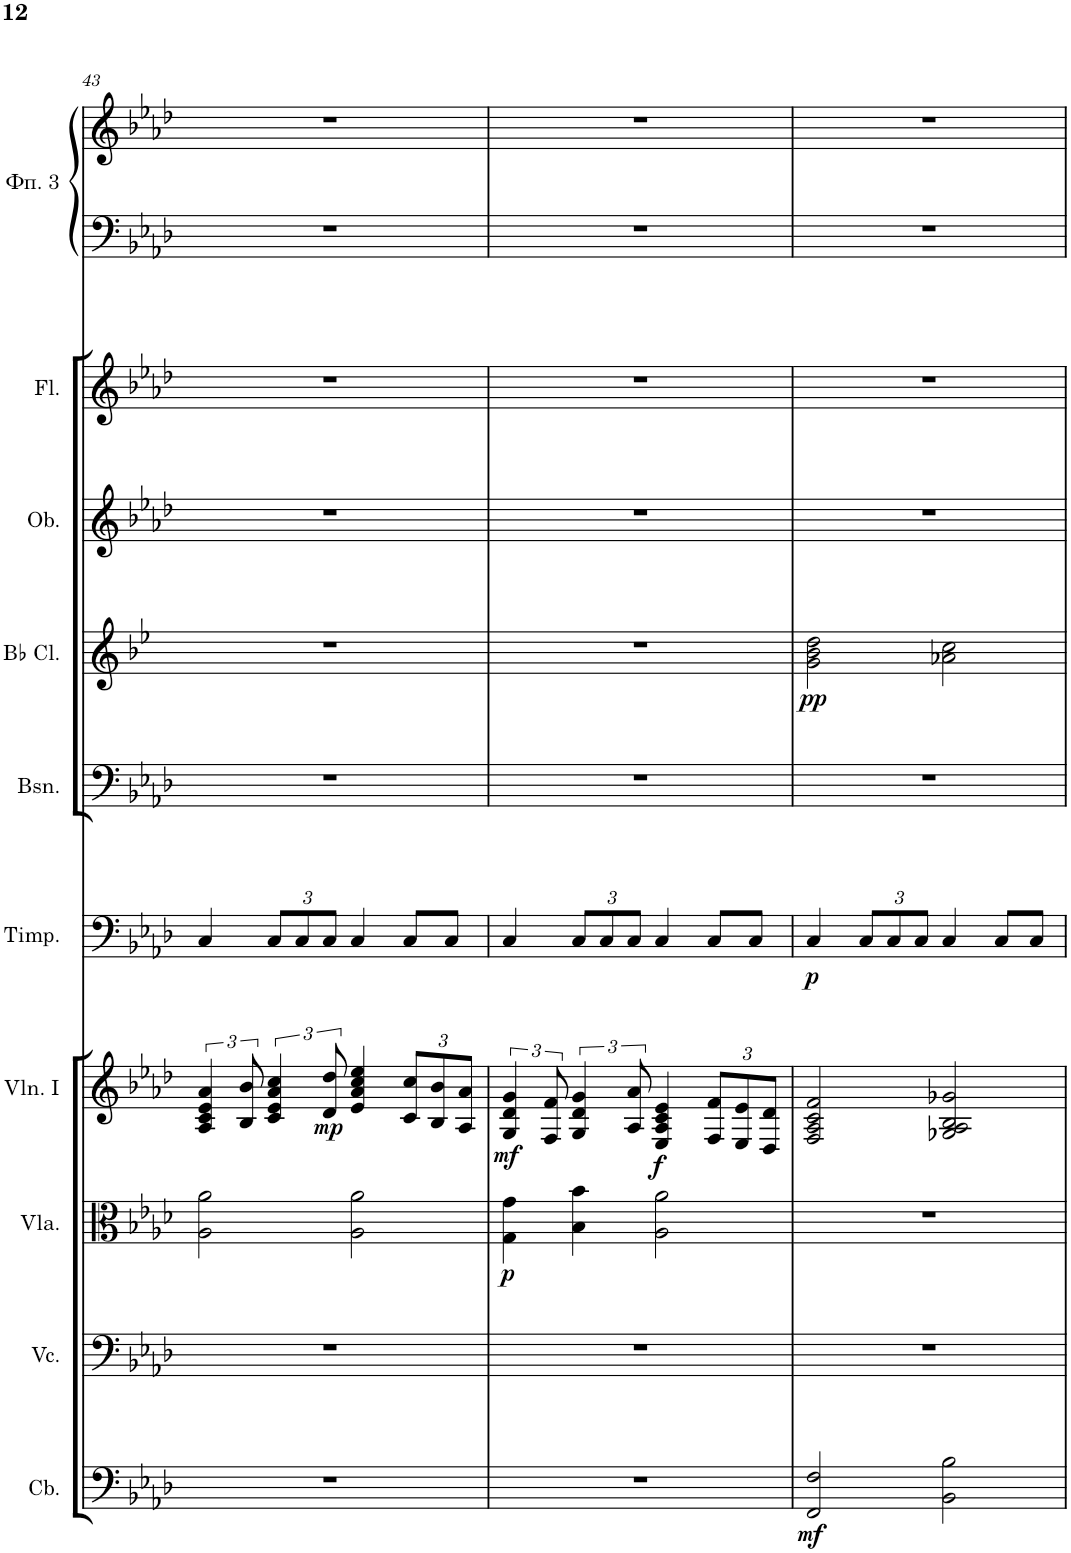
**kern	**dynam	**kern	**kern	**dynam	**kern	**dynam	**kern	**dynam	**kern	**kern	**dynam	**kern	**kern	**kern	**kern
*part10	*part10	*part9	*part8	*part8	*part7	*part7	*part6	*part6	*part5	*part4	*part4	*part3	*part2	*part1	*part1
*staff11	*staff11	*staff10	*staff9	*staff9	*staff8	*staff8	*staff7	*staff7	*staff6	*staff5	*staff5	*staff4	*staff3	*staff2	*staff1
*I"Contrabasses	*	*I"Violoncellos	*I"Violas	*	*I"Violins I	*	*I"Timpani	*	*I"Bassoons	*I"Clarinets in Bb	*	*I"Oboes	*I"Flutes	*I"Фортепиано 3	*
*I'Cb.	*	*I'Vc.	*I'Vla.	*	*I'Vln. I	*	*I'Timp.	*	*I'Bsn.	*	*	*I'Ob.	*I'Fl.	*	*
!!LO:PB:g=z
*clefF4	*	*clefF4	*clefC3	*	*clefG2	*	*clefF4	*	*clefF4	*clefG2	*	*clefG2	*clefG2	*clefF4	*clefG2
*Trd7c12	*	*	*	*	*	*	*	*	*	*Trd1c2	*	*	*	*	*
*k[b-e-a-d-]	*	*k[b-e-a-d-]	*k[b-e-a-d-]	*	*k[b-e-a-d-]	*	*k[b-e-a-d-]	*	*k[b-e-a-d-]	*k[b-e-]	*	*k[b-e-a-d-]	*k[b-e-a-d-]	*k[b-e-a-d-]	*k[b-e-a-d-]
*M4/4	*	*M4/4	*M4/4	*	*M4/4	*	*M4/4	*	*M4/4	*M4/4	*	*M4/4	*M4/4	*M4/4	*M4/4
=43	=43	=43	=43	=43	=43	=43	=43	=43	=43	=43	=43	=43	=43	=43	=43
1r	.	1r	2A-\ 2a-\	.	6A-/ 6c/ 6e-/ 6a-/	.	4C/	.	1r	1r	.	1r	1r	1r	1r
.	.	.	.	.	12B-/ 12b-/	.	.	.	.	.	.	.	.	.	.
*	*	*	*	*	*	*	*Xbrackettup	*	*	*	*	*	*	*	*
.	.	.	.	.	6c/ 6e-/ 6a-/ 6cc/	.	12C/L	.	.	.	.	.	.	.	.
.	.	.	.	.	.	.	12C/	.	.	.	.	.	.	.	.
!	!	!	!	!	!	!LO:DY:b	!	!	!	!	!	!	!	!	!
.	.	.	.	.	12d-/ 12dd-/	mp	12C/J	.	.	.	.	.	.	.	.
.	.	.	2A-\ 2a-\	.	4e-/ 4a-/ 4cc/ 4ee-/	.	4C/	.	.	.	.	.	.	.	.
*	*	*	*	*	*Xbrackettup	*	*	*	*	*	*	*	*	*	*
.	.	.	.	.	12c/ 12cc/L	.	8C/L	.	.	.	.	.	.	.	.
.	.	.	.	.	12B-/ 12b-/	.	.	.	.	.	.	.	.	.	.
.	.	.	.	.	.	.	8C/J	.	.	.	.	.	.	.	.
.	.	.	.	.	12A-/ 12a-/J	.	.	.	.	.	.	.	.	.	.
=44	=44	=44	=44	=44	=44	=44	=44	=44	=44	=44	=44	=44	=44	=44	=44
*	*	*	*	*	*brackettup	*	*	*	*	*	*	*	*	*	*
!	!	!	!	!LO:DY:b	!	!LO:DY:b	!	!	!	!	!	!	!	!	!
1r	.	1r	4G\ 4g\	p	6G/ 6d-/ 6g/	mf	4C/	.	1r	1r	.	1r	1r	1r	1r
.	.	.	.	.	12F/ 12f/	.	.	.	.	.	.	.	.	.	.
.	.	.	4B-\ 4b-\	.	6G/ 6d-/ 6g/	.	12C/L	.	.	.	.	.	.	.	.
.	.	.	.	.	.	.	12C/	.	.	.	.	.	.	.	.
.	.	.	.	.	12A-/ 12a-/	.	12C/J	.	.	.	.	.	.	.	.
!	!	!	!	!	!	!LO:DY:b	!	!	!	!	!	!	!	!	!
.	.	.	2A-\ 2a-\	.	4E-/ 4A-/ 4c/ 4e-/	f	4C/	.	.	.	.	.	.	.	.
*	*	*	*	*	*Xbrackettup	*	*	*	*	*	*	*	*	*	*
.	.	.	.	.	12F/ 12f/L	.	8C/L	.	.	.	.	.	.	.	.
.	.	.	.	.	12E-/ 12e-/	.	.	.	.	.	.	.	.	.	.
.	.	.	.	.	.	.	8C/J	.	.	.	.	.	.	.	.
.	.	.	.	.	12D-/ 12d-/J	.	.	.	.	.	.	.	.	.	.
=45	=45	=45	=45	=45	=45	=45	=45	=45	=45	=45	=45	=45	=45	=45	=45
!	!LO:DY:b	!	!	!	!	!	!	!LO:DY:b	!	!	!LO:DY:b	!	!	!	!
2FF/ 2F/	mf	1r	1r	.	2F/ 2A-/ 2c/ 2f/	.	4C/	p	1r	2g\ 2b-\ 2dd\	pp	1r	1r	1r	1r
.	.	.	.	.	.	.	12C/L	.	.	.	.	.	.	.	.
.	.	.	.	.	.	.	12C/	.	.	.	.	.	.	.	.
.	.	.	.	.	.	.	12C/J	.	.	.	.	.	.	.	.
2BB-\ 2B-\	.	.	.	.	2G-X/ 2A-/ 2B-/ 2g-X/	.	4C/	.	.	2a-X\ 2cc\	.	.	.	.	.
.	.	.	.	.	.	.	8C/L	.	.	.	.	.	.	.	.
.	.	.	.	.	.	.	8C/J	.	.	.	.	.	.	.	.
=	=	=	=	=	=	=	=	=	=	=	=	=	=	=	=
*-	*-	*-	*-	*-	*-	*-	*-	*-	*-	*-	*-	*-	*-	*-	*-
